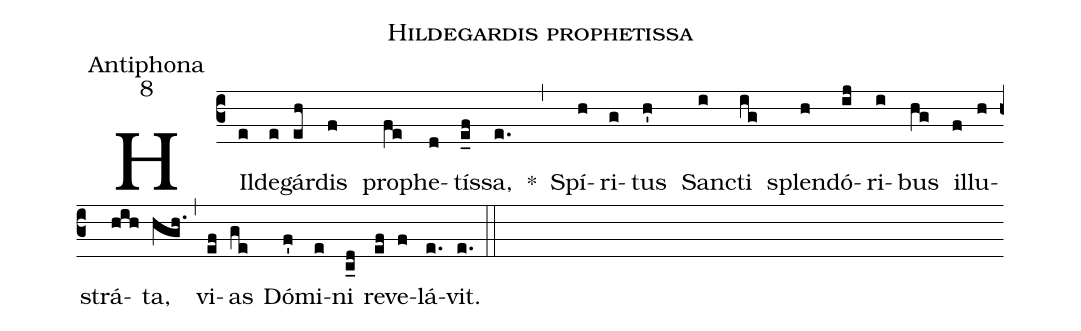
name:Hildegardis prophetissa;
office-part:Antiphona;
mode:8;
%%
(c3) HIl(e)de(e)gár(eh)dis(f) pro(fe)phe(d)tís(e_f)sa,(e.) *(,) Spí(h)ri(g)tus(h') Sanc(i)ti(ig) splen(h)dó(ij)ri(i)bus(hg) il(f)lu(h)strá(hih)ta,(hgh.) (,) vi(ef)as(ge) Dó(f')mi(e)ni(c_d) re(ef)ve(f)lá(e.)vit.(e.) (::)
